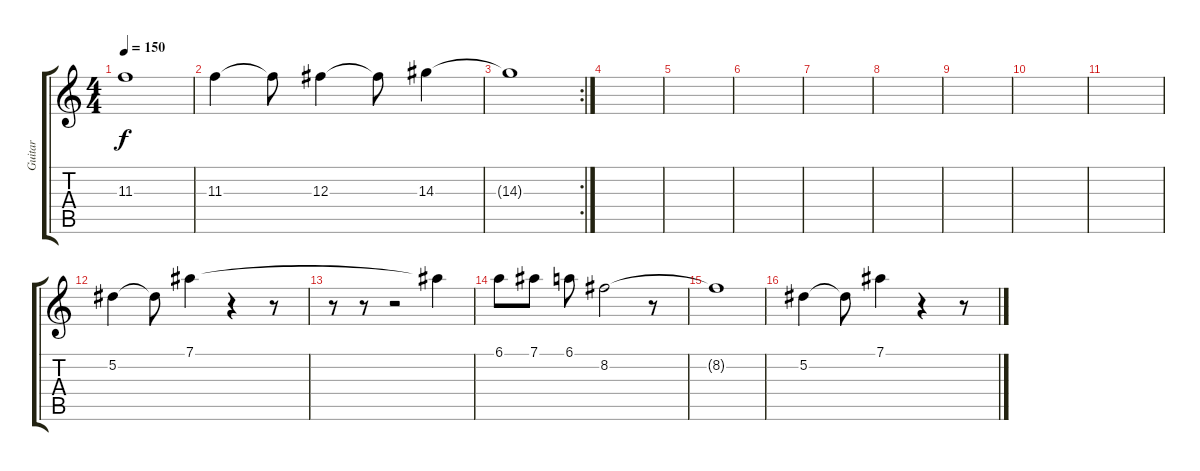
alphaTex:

\track ("Guitar" "Guitar") {instrument overdrivenguitar}
\staff {score tabs}
\tuning (Eb4 Bb3 Gb3 Db3 Ab2 Eb2) {hide}
\ts (4 4)
\tempo 150
\clef g2
\ks c
11.3{t}.1{dy f} |
11.3.4 11.3{t}.8 12.3.4 12.3{t}.8 14.3.4 |
\rc 2
14.3{t}.1 |
|
|
|
|
|
|
|
|
5.2.4 5.2{t}.8 7.1.4 r.4 r.8 |
r.8 r.8 r.2 7.1{t}.4 |
6.1.8 7.1.8 6.1.8 8.2.2 r.8 |
8.2{t}.1 |
5.2.4 5.2{t}.8 7.1.4 r.4 r.8
